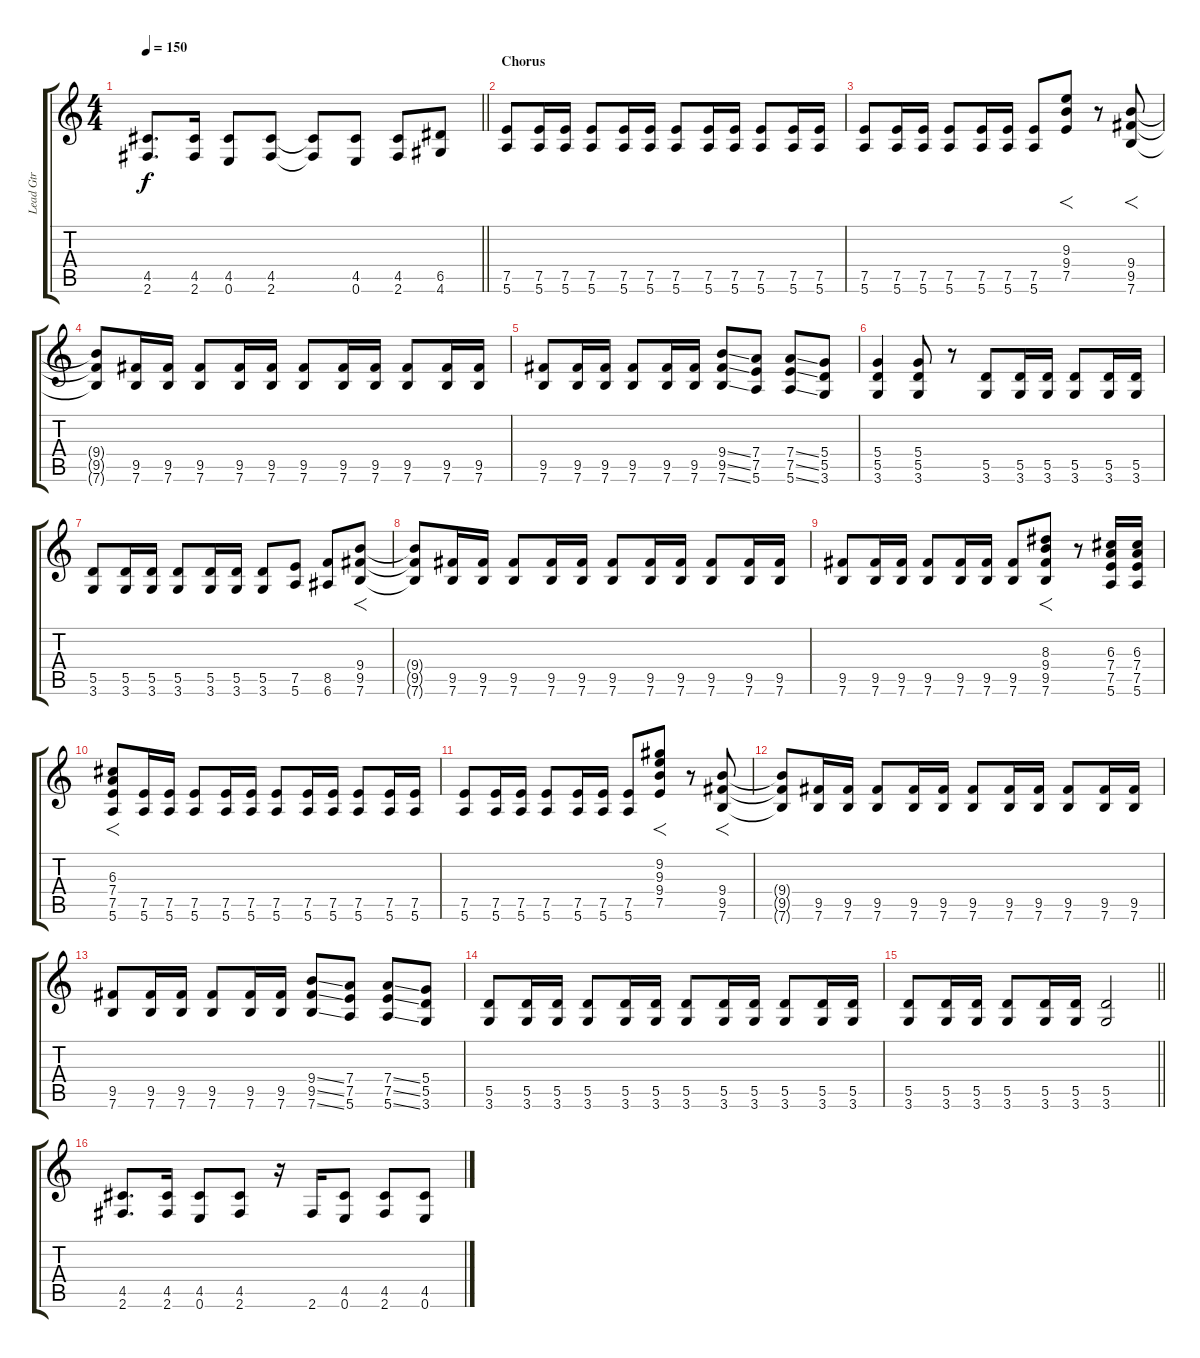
\track ("Lead Gtr" "Lead Gtr") {instrument overdrivenguitar}
\staff {score tabs}
\tuning (E4 B3 G3 D3 A2 E2) {hide}
\ts (4 4)
\tempo 150
\clef g2
\barLineRight lightlight
\ks c
(4.5 2.6).8{d dy f} (4.5 2.6).16 (4.5 0.6).8 (4.5 2.6).8 (4.5{t} 2.6{t}).8 (4.5 0.6).8 (4.5 2.6).8 (6.5 4.6).8 |
\section ("" "Chorus")
(7.5 5.6).8 (7.5 5.6).16 (7.5 5.6).16 (7.5 5.6).8 (7.5 5.6).16 (7.5 5.6).16 (7.5 5.6).8 (7.5 5.6).16 (7.5 5.6).16 (7.5 5.6).8 (7.5 5.6).16 (7.5 5.6).16 |
(7.5 5.6).8 (7.5 5.6).16 (7.5 5.6).16 (7.5 5.6).8 (7.5 5.6).16 (7.5 5.6).16 (7.5 5.6).8 (9.3 9.4 7.5).8{f} r.8 (9.4 9.5 7.6).8{f} |
(9.4{t} 9.5{t} 7.6{t}).8 (9.5 7.6).16 (9.5 7.6).16 (9.5 7.6).8 (9.5 7.6).16 (9.5 7.6).16 (9.5 7.6).8 (9.5 7.6).16 (9.5 7.6).16 (9.5 7.6).8 (9.5 7.6).16 (9.5 7.6).16 |
(9.5 7.6).8 (9.5 7.6).16 (9.5 7.6).16 (9.5 7.6).8 (9.5 7.6).16 (9.5 7.6).16 (9.4{ss} 9.5{ss} 7.6{ss}).8 (7.4 7.5 5.6).8 (7.4{ss} 7.5{ss} 5.6{ss}).8 (5.4 5.5 3.6).8 |
(5.4 5.5 3.6).4 (5.4 5.5 3.6).8 r.8 (5.5 3.6).8 (5.5 3.6).16 (5.5 3.6).16 (5.5 3.6).8 (5.5 3.6).16 (5.5 3.6).16 |
(5.5 3.6).8 (5.5 3.6).16 (5.5 3.6).16 (5.5 3.6).8 (5.5 3.6).16 (5.5 3.6).16 (5.5 3.6).8 (7.5 5.6).8 (8.5 6.6).8 (9.4 9.5 7.6).8{f} |
(9.4{t} 9.5{t} 7.6{t}).8 (9.5 7.6).16 (9.5 7.6).16 (9.5 7.6).8 (9.5 7.6).16 (9.5 7.6).16 (9.5 7.6).8 (9.5 7.6).16 (9.5 7.6).16 (9.5 7.6).8 (9.5 7.6).16 (9.5 7.6).16 |
(9.5 7.6).8 (9.5 7.6).16 (9.5 7.6).16 (9.5 7.6).8 (9.5 7.6).16 (9.5 7.6).16 (9.5 7.6).8 (8.3 9.4 9.5 7.6).8{f} r.8 (6.3 7.4 7.5 5.6).16 (6.3 7.4 7.5 5.6).16 |
(6.3 7.4 7.5 5.6).8{f} (7.5 5.6).16 (7.5 5.6).16 (7.5 5.6).8 (7.5 5.6).16 (7.5 5.6).16 (7.5 5.6).8 (7.5 5.6).16 (7.5 5.6).16 (7.5 5.6).8 (7.5 5.6).16 (7.5 5.6).16 |
(7.5 5.6).8 (7.5 5.6).16 (7.5 5.6).16 (7.5 5.6).8 (7.5 5.6).16 (7.5 5.6).16 (7.5 5.6).8 (9.2 9.3 9.4 7.5).8{f} r.8 (9.4 9.5 7.6).8{f} |
(9.4{t} 9.5{t} 7.6{t}).8 (9.5 7.6).16 (9.5 7.6).16 (9.5 7.6).8 (9.5 7.6).16 (9.5 7.6).16 (9.5 7.6).8 (9.5 7.6).16 (9.5 7.6).16 (9.5 7.6).8 (9.5 7.6).16 (9.5 7.6).16 |
(9.5 7.6).8 (9.5 7.6).16 (9.5 7.6).16 (9.5 7.6).8 (9.5 7.6).16 (9.5 7.6).16 (9.4{ss} 9.5{ss} 7.6{ss}).8 (7.4 7.5 5.6).8 (7.4{ss} 7.5{ss} 5.6{ss}).8 (5.4 5.5 3.6).8 |
(5.5 3.6).8 (5.5 3.6).16 (5.5 3.6).16 (5.5 3.6).8 (5.5 3.6).16 (5.5 3.6).16 (5.5 3.6).8 (5.5 3.6).16 (5.5 3.6).16 (5.5 3.6).8 (5.5 3.6).16 (5.5 3.6).16 |
\barLineRight lightlight
(5.5 3.6).8 (5.5 3.6).16 (5.5 3.6).16 (5.5 3.6).8 (5.5 3.6).16 (5.5 3.6).16 (5.5 3.6).2 |
(4.5 2.6).8{d} (4.5 2.6).16 (4.5 0.6).8 (4.5 2.6).8 r.16 2.6.16 (4.5 0.6).8 (4.5 2.6).8 (4.5 0.6).8
